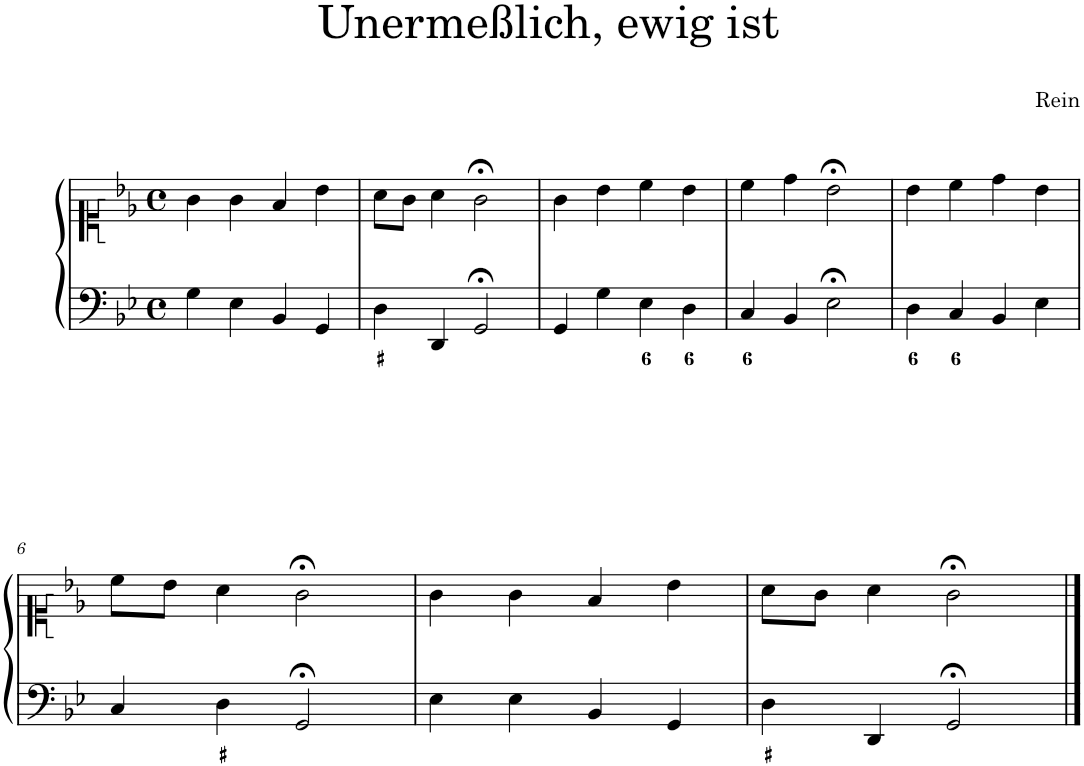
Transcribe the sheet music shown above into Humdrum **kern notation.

**kern	**kern
*part1	*part1
*staff2	*staff1
*I"Piano	*
*I'Pno.	*
*clefF4	*clefC1
*k[b-e-]	*k[b-e-]
*M4/4	*M4/4
*met(c)	*met(c)
=1	=1
4G\	4g\
4E-\	4g\
4BB-/	4f/
4GG/	4b-\
=2	=2
4D\	8a\L
.	8g\J
4DD/	4a\
2GG;</	2g;<\
=3	=3
4GG/	4g\
4G\	4b-\
4E-\	4cc\
4D\	4b-\
=4	=4
4C/	4cc\
4BB-/	4dd\
2E-;<\	2b-;<\
=5	=5
4D\	4b-\
4C/	4cc\
4BB-/	4dd\
4E-\	4b-\
!!LO:LB:g=z
=6	=6
4C/	8cc\L
.	8b-\J
4D\	4a\
2GG;</	2g;<\
=7	=7
4E-\	4g\
4E-\	4g\
4BB-/	4f/
4GG/	4b-\
=8	=8
4D\	8a\L
.	8g\J
4DD/	4a\
2GG;</	2g;<\
==	==
*-	*-
